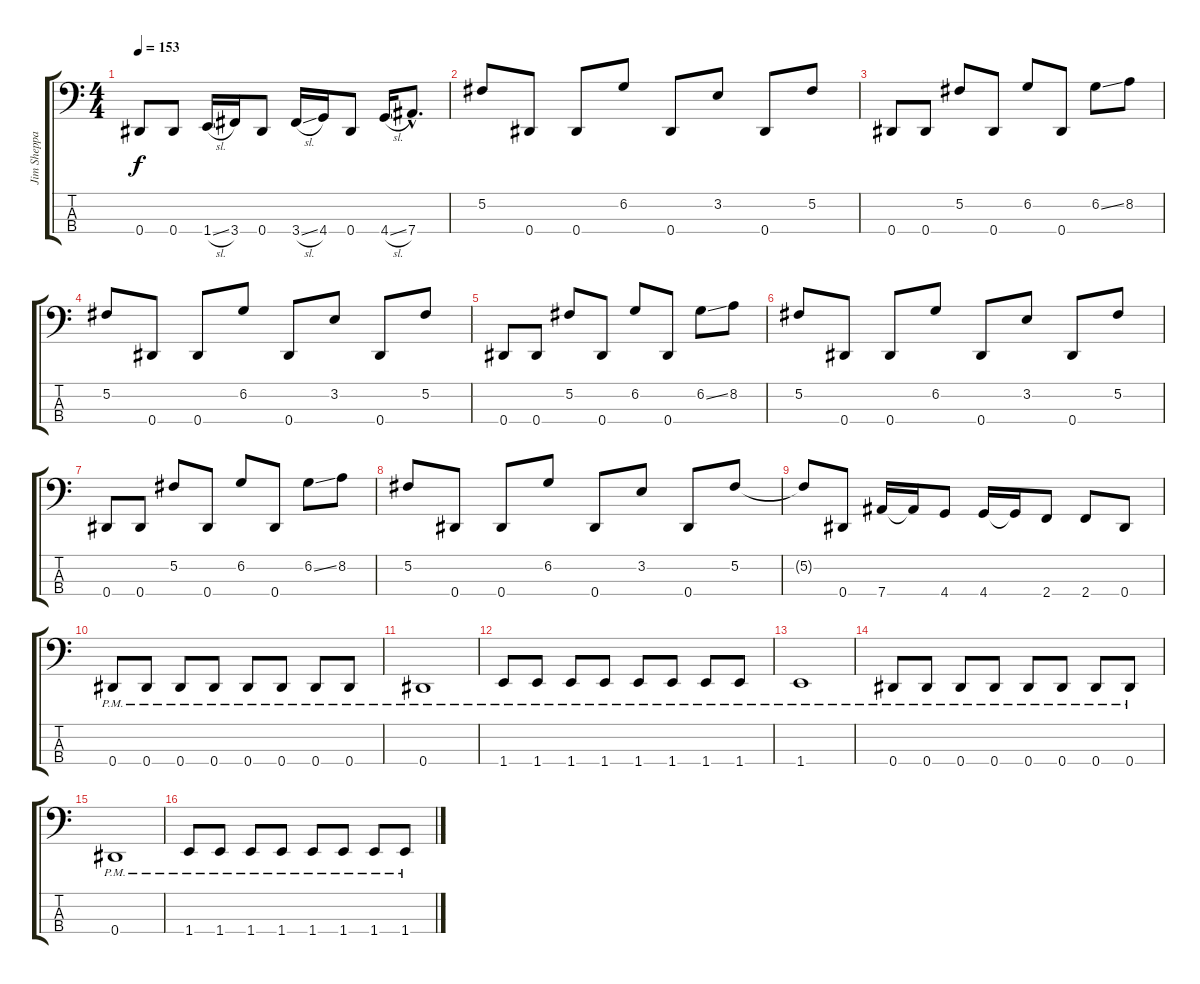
\track ("Jim Sheppard" "Jim Sheppa") {instrument electricbassfinger}
\staff {score tabs}
\tuning (Gb2 Db2 Ab1 Eb1) {hide}
\ts (4 4)
\tempo 153
\clef f4
\ks c
0.4.8{dy f} 0.4.8 1.4{sl}.16 3.4.16 0.4.8 3.4{sl}.16 4.4.16 0.4.8 4.4{sl}.16 7.4{hac}.8{d} |
5.2.8 0.4.8 0.4.8 6.2.8 0.4.8 3.2.8 0.4.8 5.2.8 |
0.4.8 0.4.8 5.2.8 0.4.8 6.2.8 0.4.8 6.2{ss}.8 8.2.8 |
5.2.8 0.4.8 0.4.8 6.2.8 0.4.8 3.2.8 0.4.8 5.2.8 |
0.4.8 0.4.8 5.2.8 0.4.8 6.2.8 0.4.8 6.2{ss}.8 8.2.8 |
5.2.8 0.4.8 0.4.8 6.2.8 0.4.8 3.2.8 0.4.8 5.2.8 |
0.4.8 0.4.8 5.2.8 0.4.8 6.2.8 0.4.8 6.2{ss}.8 8.2.8 |
5.2.8 0.4.8 0.4.8 6.2.8 0.4.8 3.2.8 0.4.8 5.2.8 |
5.2{t}.8 0.4.8 7.4.16 7.4{t}.16 4.4.8 4.4.16 4.4{t}.16 2.4.8 2.4.8 0.4.8 |
0.4{pm}.8 0.4{pm}.8 0.4{pm}.8 0.4{pm}.8 0.4{pm}.8 0.4{pm}.8 0.4{pm}.8 0.4{pm}.8 |
0.4{pm}.1 |
1.4{pm}.8 1.4{pm}.8 1.4{pm}.8 1.4{pm}.8 1.4{pm}.8 1.4{pm}.8 1.4{pm}.8 1.4{pm}.8 |
1.4{pm}.1 |
0.4{pm}.8 0.4{pm}.8 0.4{pm}.8 0.4{pm}.8 0.4{pm}.8 0.4{pm}.8 0.4{pm}.8 0.4{pm}.8 |
0.4{pm}.1 |
1.4{pm}.8 1.4{pm}.8 1.4{pm}.8 1.4{pm}.8 1.4{pm}.8 1.4{pm}.8 1.4{pm}.8 1.4{pm}.8
